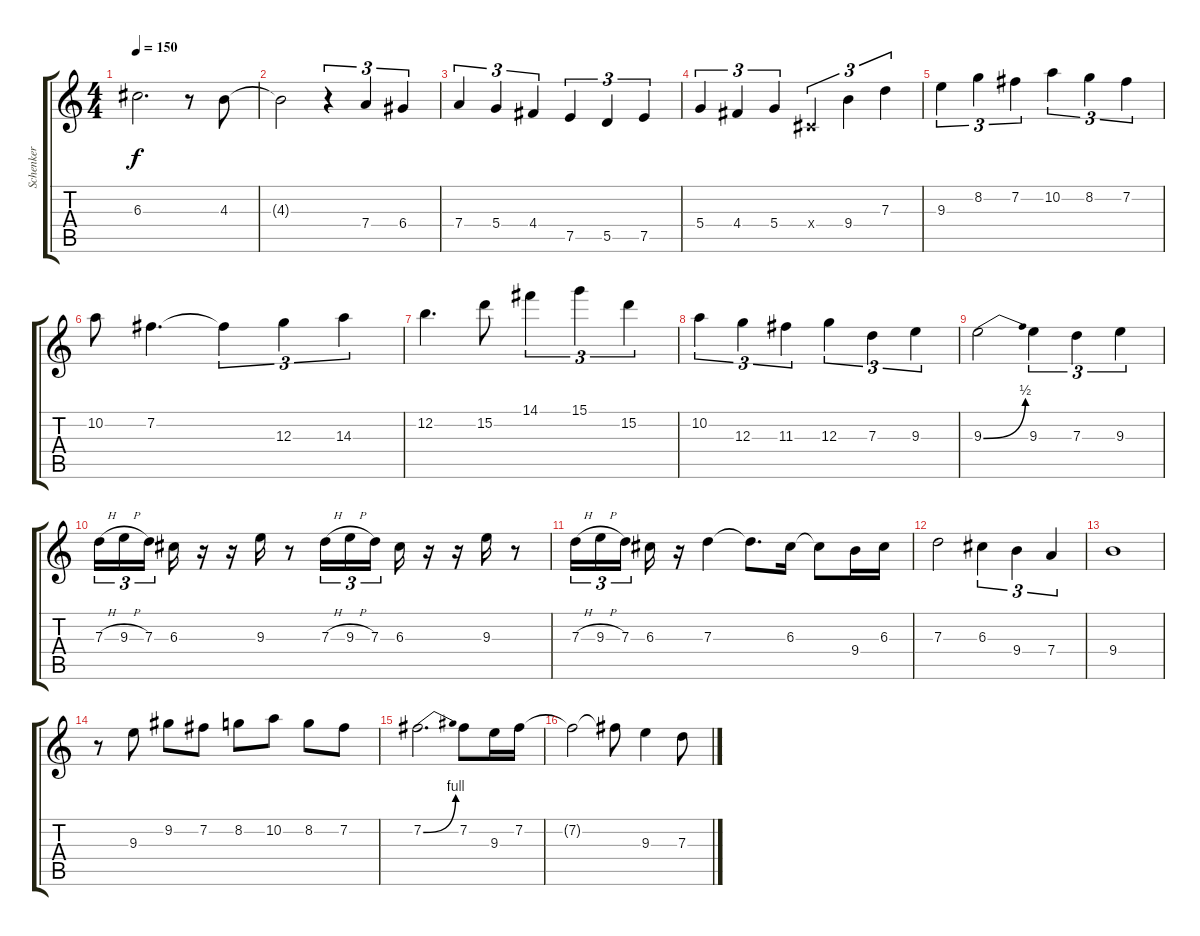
\track ("Schenker" "Schenker") {instrument overdrivenguitar}
\staff {score tabs}
\tuning (E4 B3 G3 D3 A2 E2) {hide}
\ts (4 4)
\tempo 150
\clef g2
\ks c
6.3{t}.2{d dy f} r.8 4.3.8 |
4.3{t}.2 r.4{tu (3 2)} 7.4.4{tu (3 2)} 6.4.4{tu (3 2)} |
7.4.4{tu (3 2)} 5.4.4{tu (3 2)} 4.4.4{tu (3 2)} 7.5.4{tu (3 2)} 5.5.4{tu (3 2)} 7.5.4{tu (3 2)} |
5.4.4{tu (3 2)} 4.4.4{tu (3 2)} 5.4.4{tu (3 2)} -1.4{x}.4{tu (3 2)} 9.4.4{tu (3 2)} 7.3.4{tu (3 2)} |
9.3.4{tu (3 2)} 8.2.4{tu (3 2)} 7.2.4{tu (3 2)} 10.2.4{tu (3 2)} 8.2.4{tu (3 2)} 7.2.4{tu (3 2)} |
10.2.8 7.2.4{d} 7.2{t}.4{tu (3 2)} 12.3.4{tu (3 2)} 14.3.4{tu (3 2)} |
12.2.4{d} 15.2.8 14.1.4{tu (3 2)} 15.1.4{tu (3 2)} 15.2.4{tu (3 2)} |
10.2.4{tu (3 2)} 12.3.4{tu (3 2)} 11.3.4{tu (3 2)} 12.3.4{tu (3 2)} 7.3.4{tu (3 2)} 9.3.4{tu (3 2)} |
9.3{be (bend 0 0 60 2)}.2 9.3.4{tu (3 2)} 7.3.4{tu (3 2)} 9.3.4{tu (3 2)} |
7.3{h}.16{tu (3 2)} 9.3{h}.16{tu (3 2)} 7.3.16{tu (3 2) beam splitsecondary} 6.3.16 r.16 r.16 9.3.16 r.8 7.3{h}.16{tu (3 2)} 9.3{h}.16{tu (3 2)} 7.3.16{tu (3 2) beam splitsecondary} 6.3.16 r.16 r.16 9.3.16 r.8 |
7.3{h}.16{tu (3 2)} 9.3{h}.16{tu (3 2)} 7.3.16{tu (3 2) beam splitsecondary} 6.3.16 r.16 7.3.4 7.3{t}.8{d} 6.3.16 6.3{t}.8 9.4.16 6.3.16 |
7.3.2 6.3.4{tu (3 2)} 9.4.4{tu (3 2)} 7.4.4{tu (3 2)} |
9.4.1 |
r.8 9.3.8 9.2.8 7.2.8 8.2.8 10.2.8 8.2.8 7.2.8 |
7.2{be (bend 0 0 60 4)}.2{d} 7.2.8 9.3.16 7.2.16 |
7.2{t}.2 7.2{t}.8 9.3.4 7.3.8
